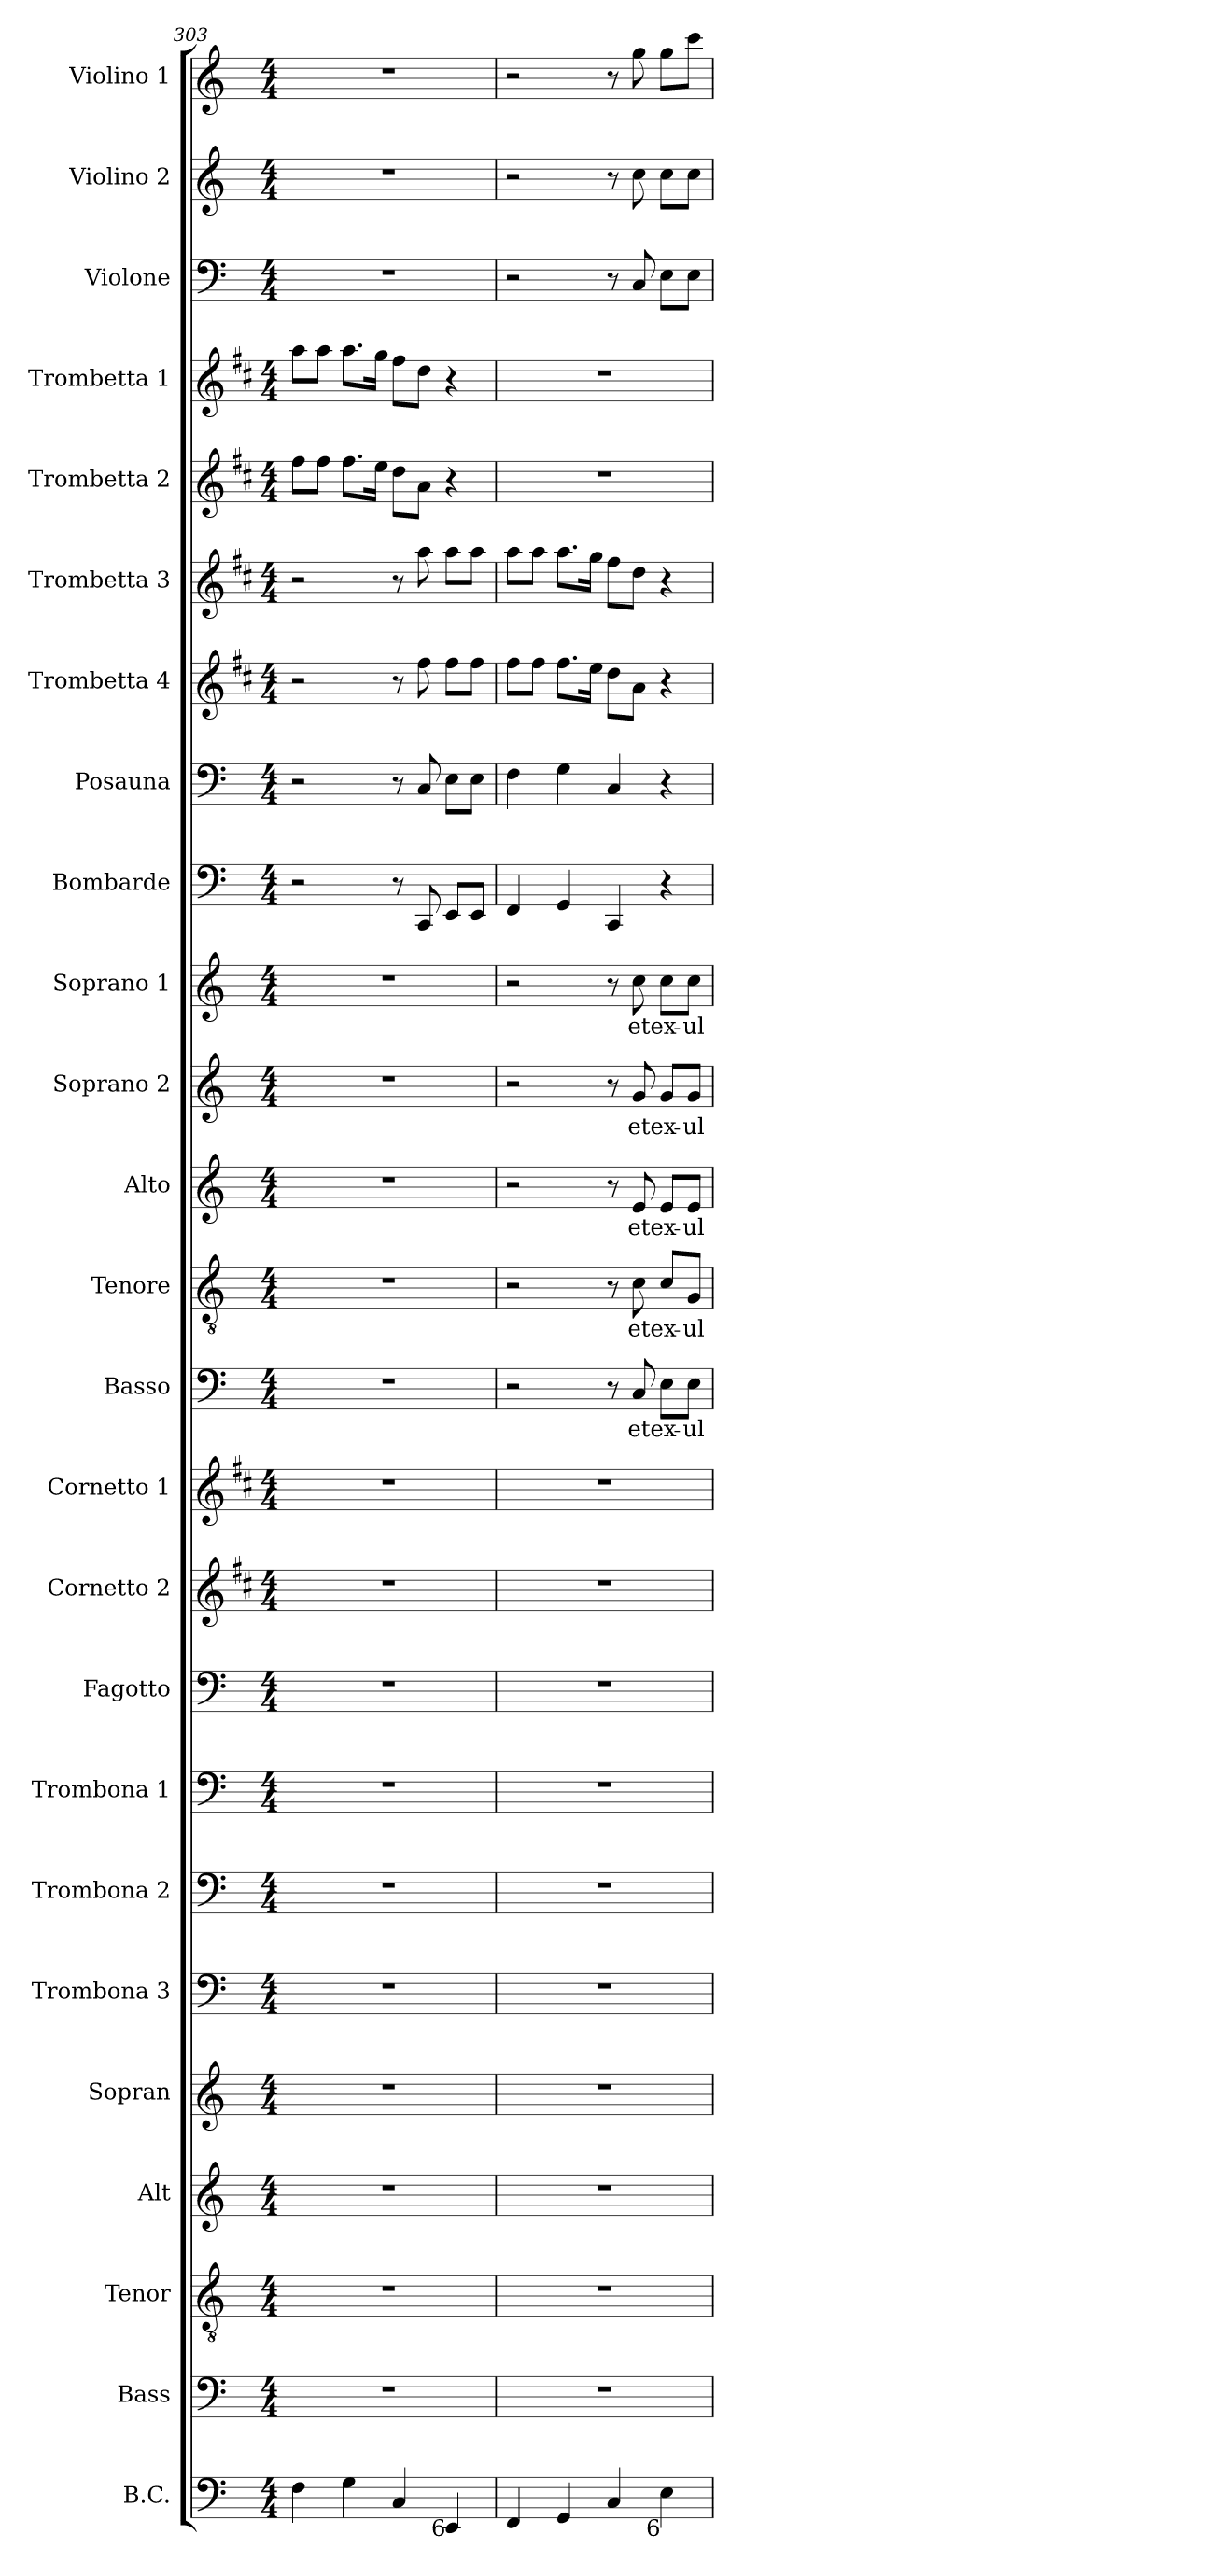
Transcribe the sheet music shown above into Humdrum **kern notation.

**kern	**kern	**kern	**kern	**kern	**kern	**kern	**kern	**kern	**kern	**kern	**kern	**text	**kern	**text	**kern	**text	**kern	**text	**kern	**text	**kern	**kern	**kern	**kern	**kern	**kern	**kern	**kern	**kern
*part25	*part24	*part23	*part22	*part21	*part20	*part19	*part18	*part17	*part16	*part15	*part14	*part14	*part13	*part13	*part12	*part12	*part11	*part11	*part10	*part10	*part9	*part8	*part7	*part6	*part5	*part4	*part3	*part2	*part1
*staff25	*staff24	*staff23	*staff22	*staff21	*staff20	*staff19	*staff18	*staff17	*staff16	*staff15	*staff14	*staff14	*staff13	*staff13	*staff12	*staff12	*staff11	*staff11	*staff10	*staff10	*staff9	*staff8	*staff7	*staff6	*staff5	*staff4	*staff3	*staff2	*staff1
*I"B.C.	*I"Bass	*I"Tenor	*I"Alt	*I"Sopran	*I"Trombona 3	*I"Trombona 2	*I"Trombona 1	*I"Fagotto	*I"Cornetto 2	*I"Cornetto 1	*I"Basso	*	*I"Tenore	*	*I"Alto	*	*I"Soprano 2	*	*I"Soprano 1	*	*I"Bombarde	*I"Posauna	*I"Trombetta 4	*I"Trombetta 3	*I"Trombetta 2	*I"Trombetta 1	*I"Violone	*I"Violino 2	*I"Violino 1
*I'B.C.	*I'B.	*I'T.	*I'A.	*I'S.	*I'Tbn. 2	*I'Tbn. 2	*I'Tbn. 1	*I'Fag.	*I'Cor. 2	*I'Cor. 1	*I'B.	*	*I'T.	*	*I'A.	*	*I'S.	*	*I'S.	*	*	*	*	*	*	*	*	*I'Vl. 2	*I'Vl. 1
*clefF4	*clefF4	*clefGv2	*clefG2	*clefG2	*clefF4	*clefF4	*clefF4	*clefF4	*clefG2	*clefG2	*clefF4	*	*clefGv2	*	*clefG2	*	*clefG2	*	*clefG2	*	*clefF4	*clefF4	*clefG2	*clefG2	*clefG2	*clefG2	*clefF4	*clefG2	*clefG2
*	*	*ITrd7c12	*	*	*	*	*	*	*ITrd1c2	*ITrd1c2	*	*	*ITrd7c12	*	*	*	*	*	*	*	*	*	*ITrd1c2	*ITrd1c2	*ITrd1c2	*ITrd1c2	*	*	*
*k[]	*k[]	*k[]	*k[]	*k[]	*k[]	*k[]	*k[]	*k[]	*k[]	*k[]	*k[]	*	*k[]	*	*k[]	*	*k[]	*	*k[]	*	*k[]	*k[]	*k[]	*k[]	*k[]	*k[]	*k[]	*k[]	*k[]
*C:	*C:	*C:	*C:	*C:	*C:	*C:	*C:	*C:	*C:	*C:	*C:	*	*C:	*	*C:	*	*C:	*	*C:	*	*C:	*C:	*C:	*C:	*C:	*C:	*C:	*C:	*C:
*M4/4	*M4/4	*M4/4	*M4/4	*M4/4	*M4/4	*M4/4	*M4/4	*M4/4	*M4/4	*M4/4	*M4/4	*	*M4/4	*	*M4/4	*	*M4/4	*	*M4/4	*	*M4/4	*M4/4	*M4/4	*M4/4	*M4/4	*M4/4	*M4/4	*M4/4	*M4/4
=303	=303	=303	=303	=303	=303	=303	=303	=303	=303	=303	=303	=303	=303	=303	=303	=303	=303	=303	=303	=303	=303	=303	=303	=303	=303	=303	=303	=303	=303
4Fi\	1r	1r	1r	1r	1r	1r	1r	1r	1r	1r	1r	.	1r	.	1r	.	1r	.	1r	.	2r	2r	2r	2r	8eei\L	8ggi\L	1r	1r	1r
.	.	.	.	.	.	.	.	.	.	.	.	.	.	.	.	.	.	.	.	.	.	.	.	.	8eei\J	8ggi\J	.	.	.
4Gi\	.	.	.	.	.	.	.	.	.	.	.	.	.	.	.	.	.	.	.	.	.	.	.	.	8.eei\L	8.ggi\L	.	.	.
.	.	.	.	.	.	.	.	.	.	.	.	.	.	.	.	.	.	.	.	.	.	.	.	.	16ddi\Jk	16ffi\Jk	.	.	.
4Ci/	.	.	.	.	.	.	.	.	.	.	.	.	.	.	.	.	.	.	.	.	8r	8r	8r	8r	8cci\L	8eei\L	.	.	.
.	.	.	.	.	.	.	.	.	.	.	.	.	.	.	.	.	.	.	.	.	8CCi/	8Ci/	8eei\	8ggi\	8gi\J	8cci\J	.	.	.
!LO:TX:b:rj:t=6	!	!	!	!	!	!	!	!	!	!	!	!	!	!	!	!	!	!	!	!	!	!	!	!	!	!	!	!	!
4EEi/	.	.	.	.	.	.	.	.	.	.	.	.	.	.	.	.	.	.	.	.	8EEi/L	8Ei\L	8eei\L	8ggi\L	4r	4r	.	.	.
.	.	.	.	.	.	.	.	.	.	.	.	.	.	.	.	.	.	.	.	.	8EEi/J	8Ei\J	8eei\J	8ggi\J	.	.	.	.	.
=304	=304	=304	=304	=304	=304	=304	=304	=304	=304	=304	=304	=304	=304	=304	=304	=304	=304	=304	=304	=304	=304	=304	=304	=304	=304	=304	=304	=304	=304
4FFi/	1r	1r	1r	1r	1r	1r	1r	1r	1r	1r	2r	.	2r	.	2r	.	2r	.	2r	.	4FFi/	4Fi\	8eei\L	8ggi\L	1r	1r	2r	2r	2r
.	.	.	.	.	.	.	.	.	.	.	.	.	.	.	.	.	.	.	.	.	.	.	8eei\J	8ggi\J	.	.	.	.	.
4GGi/	.	.	.	.	.	.	.	.	.	.	.	.	.	.	.	.	.	.	.	.	4GGi/	4Gi\	8.eei\L	8.ggi\L	.	.	.	.	.
.	.	.	.	.	.	.	.	.	.	.	.	.	.	.	.	.	.	.	.	.	.	.	16ddi\Jk	16ffi\Jk	.	.	.	.	.
4Ci/	.	.	.	.	.	.	.	.	.	.	8r	.	8r	.	8r	.	8r	.	8r	.	4CCi/	4Ci/	8cci\L	8eei\L	.	.	8r	8r	8r
!	!	!	!	!	!	!	!	!	!	!	!	!LO:LY:b:color=#000000	!	!	!	!	!	!	!	!	!	!	!	!	!	!	!	!	!
!	!	!	!	!	!	!	!	!	!	!	!	!	!	!LO:LY:b:color=#000000	!	!	!	!	!	!	!	!	!	!	!	!	!	!	!
!	!	!	!	!	!	!	!	!	!	!	!	!	!	!	!	!LO:LY:b:color=#000000	!	!	!	!	!	!	!	!	!	!	!	!	!
!	!	!	!	!	!	!	!	!	!	!	!	!	!	!	!	!	!	!LO:LY:b:color=#000000	!	!	!	!	!	!	!	!	!	!	!
!	!	!	!	!	!	!	!	!	!	!	!	!	!	!	!	!	!	!	!	!LO:LY:b:color=#000000	!	!	!	!	!	!	!	!	!
.	.	.	.	.	.	.	.	.	.	.	8Ci/	et	8Ci\	et	8ei/	et	8gi/	et	8cci\	et	.	.	8gi\J	8cci\J	.	.	8Ci/	8cci\	8ggi\
!	!	!	!	!	!	!	!	!	!	!	!	!LO:LY:b:color=#000000	!	!	!	!	!	!	!	!	!	!	!	!	!	!	!	!	!
!	!	!	!	!	!	!	!	!	!	!	!	!	!	!LO:LY:b:color=#000000	!	!	!	!	!	!	!	!	!	!	!	!	!	!	!
!	!	!	!	!	!	!	!	!	!	!	!	!	!	!	!	!LO:LY:b:color=#000000	!	!	!	!	!	!	!	!	!	!	!	!	!
!	!	!	!	!	!	!	!	!	!	!	!	!	!	!	!	!	!	!LO:LY:b:color=#000000	!	!	!	!	!	!	!	!	!	!	!
!LO:TX:b:rj:t=6	!	!	!	!	!	!	!	!	!	!	!	!	!	!	!	!	!	!	!	!	!	!	!	!	!	!	!	!	!
!	!	!	!	!	!	!	!	!	!	!	!	!	!	!	!	!	!	!	!	!LO:LY:b:color=#000000	!	!	!	!	!	!	!	!	!
4Ei\	.	.	.	.	.	.	.	.	.	.	8Ei\L	ex-	8Ci/L	ex-	8ei/L	ex-	8gi/L	ex-	8cci\L	ex-	4r	4r	4r	4r	.	.	8Ei\L	8cci\L	8ggi\L
!	!	!	!	!	!	!	!	!	!	!	!	!LO:LY:b:color=#000000	!	!	!	!	!	!	!	!	!	!	!	!	!	!	!	!	!
!	!	!	!	!	!	!	!	!	!	!	!	!	!	!LO:LY:b:color=#000000	!	!	!	!	!	!	!	!	!	!	!	!	!	!	!
!	!	!	!	!	!	!	!	!	!	!	!	!	!	!	!	!LO:LY:b:color=#000000	!	!	!	!	!	!	!	!	!	!	!	!	!
!	!	!	!	!	!	!	!	!	!	!	!	!	!	!	!	!	!	!LO:LY:b:color=#000000	!	!	!	!	!	!	!	!	!	!	!
!	!	!	!	!	!	!	!	!	!	!	!	!	!	!	!	!	!	!	!	!LO:LY:b:color=#000000	!	!	!	!	!	!	!	!	!
.	.	.	.	.	.	.	.	.	.	.	8Ei\J	-ul-	8GGi/J	-ul-	8ei/J	-ul-	8gi/J	-ul-	8cci\J	-ul-	.	.	.	.	.	.	8Ei\J	8cci\J	8ccci\J
=	=	=	=	=	=	=	=	=	=	=	=	=	=	=	=	=	=	=	=	=	=	=	=	=	=	=	=	=	=
*-	*-	*-	*-	*-	*-	*-	*-	*-	*-	*-	*-	*-	*-	*-	*-	*-	*-	*-	*-	*-	*-	*-	*-	*-	*-	*-	*-	*-	*-
